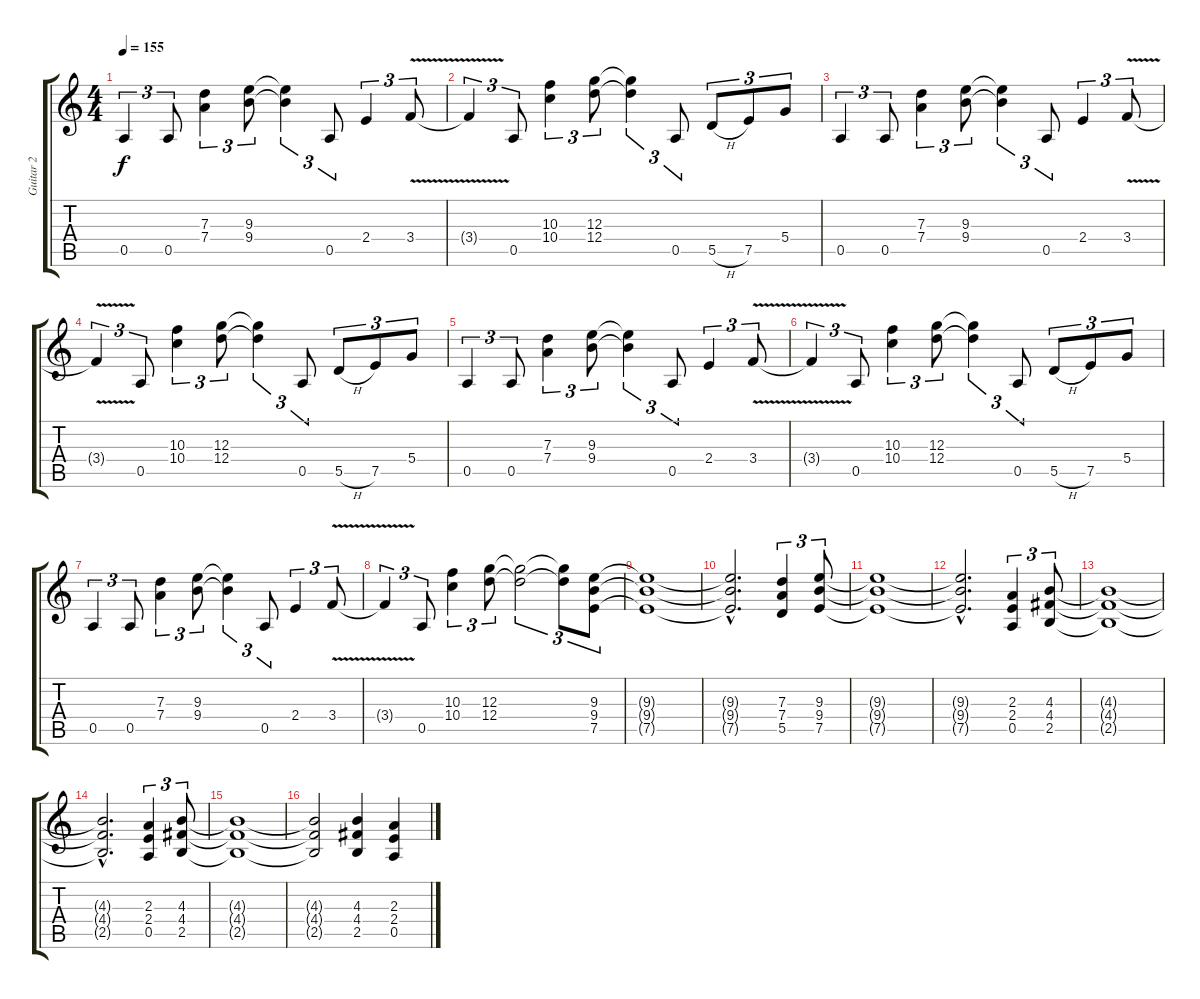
\track ("Guitar 2" "Guitar 2") {instrument overdrivenguitar}
\staff {score tabs}
\tuning (E4 B3 G3 D3 A2 E2) {hide}
\ts (4 4)
\tempo 155
\clef g2
\ks c
0.5.4{tu (3 2) dy f instrument overdrivenguitar} 0.5.8{tu (3 2)} (7.3 7.4).4{tu (3 2)} (9.3 9.4).8{tu (3 2)} (9.3{t} 9.4{t}).4{tu (3 2)} 0.5.8{tu (3 2)} 2.4.4{tu (3 2)} 3.4{v}.8{tu (3 2)} |
3.4{t}.4{tu (3 2)} 0.5.8{tu (3 2)} (10.3 10.4).4{tu (3 2)} (12.3 12.4).8{tu (3 2)} (12.3{t} 12.4{t}).4{tu (3 2)} 0.5.8{tu (3 2)} 5.5{h}.8{tu (3 2)} 7.5.8{tu (3 2)} 5.4.8{tu (3 2)} |
0.5.4{tu (3 2)} 0.5.8{tu (3 2)} (7.3 7.4).4{tu (3 2)} (9.3 9.4).8{tu (3 2)} (9.3{t} 9.4{t}).4{tu (3 2)} 0.5.8{tu (3 2)} 2.4.4{tu (3 2)} 3.4{v}.8{tu (3 2)} |
3.4{t}.4{tu (3 2)} 0.5.8{tu (3 2)} (10.3 10.4).4{tu (3 2)} (12.3 12.4).8{tu (3 2)} (12.3{t} 12.4{t}).4{tu (3 2)} 0.5.8{tu (3 2)} 5.5{h}.8{tu (3 2)} 7.5.8{tu (3 2)} 5.4.8{tu (3 2)} |
0.5.4{tu (3 2)} 0.5.8{tu (3 2)} (7.3 7.4).4{tu (3 2)} (9.3 9.4).8{tu (3 2)} (9.3{t} 9.4{t}).4{tu (3 2)} 0.5.8{tu (3 2)} 2.4.4{tu (3 2)} 3.4{v}.8{tu (3 2)} |
3.4{t}.4{tu (3 2)} 0.5.8{tu (3 2)} (10.3 10.4).4{tu (3 2)} (12.3 12.4).8{tu (3 2)} (12.3{t} 12.4{t}).4{tu (3 2)} 0.5.8{tu (3 2)} 5.5{h}.8{tu (3 2)} 7.5.8{tu (3 2)} 5.4.8{tu (3 2)} |
0.5.4{tu (3 2)} 0.5.8{tu (3 2)} (7.3 7.4).4{tu (3 2)} (9.3 9.4).8{tu (3 2)} (9.3{t} 9.4{t}).4{tu (3 2)} 0.5.8{tu (3 2)} 2.4.4{tu (3 2)} 3.4{v}.8{tu (3 2)} |
3.4{t}.4{tu (3 2)} 0.5.8{tu (3 2)} (10.3 10.4).4{tu (3 2)} (12.3 12.4).8{tu (3 2)} (12.3{t} 12.4{t}).2{tu (3 2)} (12.3{t} 12.4{t}).8{tu (3 2)} (9.3 9.4 7.5).8{tu (3 2)} |
(9.3{t} 9.4{t} 7.5{t}).1 |
(9.3{hac t} 9.4{hac t} 7.5{hac t}).2{d} (7.3 7.4 5.5).4{tu (3 2)} (9.3 9.4 7.5).8{tu (3 2)} |
(9.3{t} 9.4{t} 7.5{t}).1 |
(9.3{hac t} 9.4{hac t} 7.5{hac t}).2{d} (2.3 2.4 0.5).4{tu (3 2)} (4.3 4.4 2.5).8{tu (3 2)} |
(4.3{t} 4.4{t} 2.5{t}).1 |
(4.3{hac t} 4.4{hac t} 2.5{hac t}).2{d} (2.3 2.4 0.5).4{tu (3 2)} (4.3 4.4 2.5).8{tu (3 2)} |
(4.3{t} 4.4{t} 2.5{t}).1 |
(4.3{t} 4.4{t} 2.5{t}).2 (4.3 4.4 2.5).4 (2.3 2.4 0.5).4
